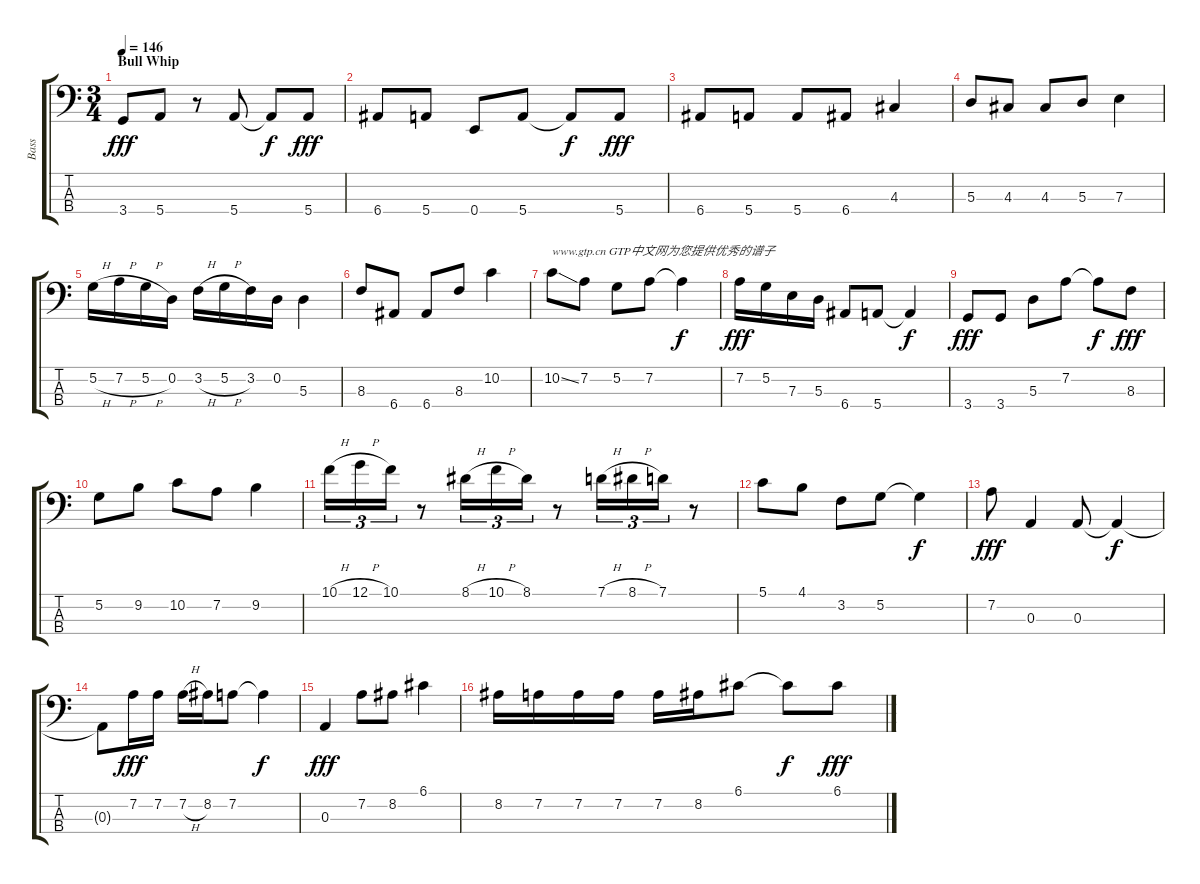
\track ("Bass" "Bass") {instrument electricbassfinger}
\staff {score tabs}
\tuning (G2 D2 A1 E1) {hide}
\ts (3 4)
\section ("" "Bull Whip")
\tempo 146
\clef f4
\ks c
3.4.8{dy fff instrument electricbassfinger} 5.4.8 r.8 5.4.8 5.4{t}.8{dy f} 5.4.8{dy fff} |
6.4.8 5.4.8 0.4.8 5.4.8 5.4{t}.8{dy f} 5.4.8{dy fff} |
6.4.8 5.4.8 5.4.8 6.4.8 4.3.4 |
5.3.8 4.3.8 4.3.8 5.3.8 7.3.4 |
5.2{h}.16 7.2{h}.16 5.2{h}.16 0.2.16 3.2{h}.16 5.2{h}.16 3.2.16 0.2.16 5.3.4 |
8.3.8 6.4.8 6.4.8 8.3.8 10.2.4 |
10.2{ss}.8{txt "www.gtp.cn GTP中文网为您提供优秀的谱子"} 7.2.8 5.2.8 7.2.8 7.2{t}.4{dy f} |
7.2.16{dy fff} 5.2.16 7.3.16 5.3.16 6.4.8 5.4.8 5.4{t}.4{dy f} |
3.4.8{dy fff} 3.4.8 5.3.8 7.2.8 7.2{t}.8{dy f} 8.3.8{dy fff} |
5.2.8 9.2.8 10.2.8 7.2.8 9.2.4 |
10.1{h}.16{tu (3 2)} 12.1{h}.16{tu (3 2)} 10.1.16{tu (3 2)} r.8 8.1{h}.16{tu (3 2)} 10.1{h}.16{tu (3 2)} 8.1.16{tu (3 2)} r.8 7.1{h}.16{tu (3 2)} 8.1{h}.16{tu (3 2)} 7.1.16{tu (3 2)} r.8 |
5.1.8 4.1.8 3.2.8 5.2.8 5.2{t}.4{dy f} |
7.2.8{dy fff} 0.3.4 0.3.8 0.3{t}.4{dy f} |
0.3{t}.8 7.2.16{dy fff} 7.2.16 7.2{h}.16 8.2.16 7.2.8 7.2{t}.4{dy f} |
0.3.4{dy fff} 7.2.8 8.2.8 6.1.4 |
8.2.16 7.2.16 7.2.16 7.2.16 7.2.16 8.2.16 6.1.8 6.1{t}.8{dy f} 6.1.8{dy fff}
